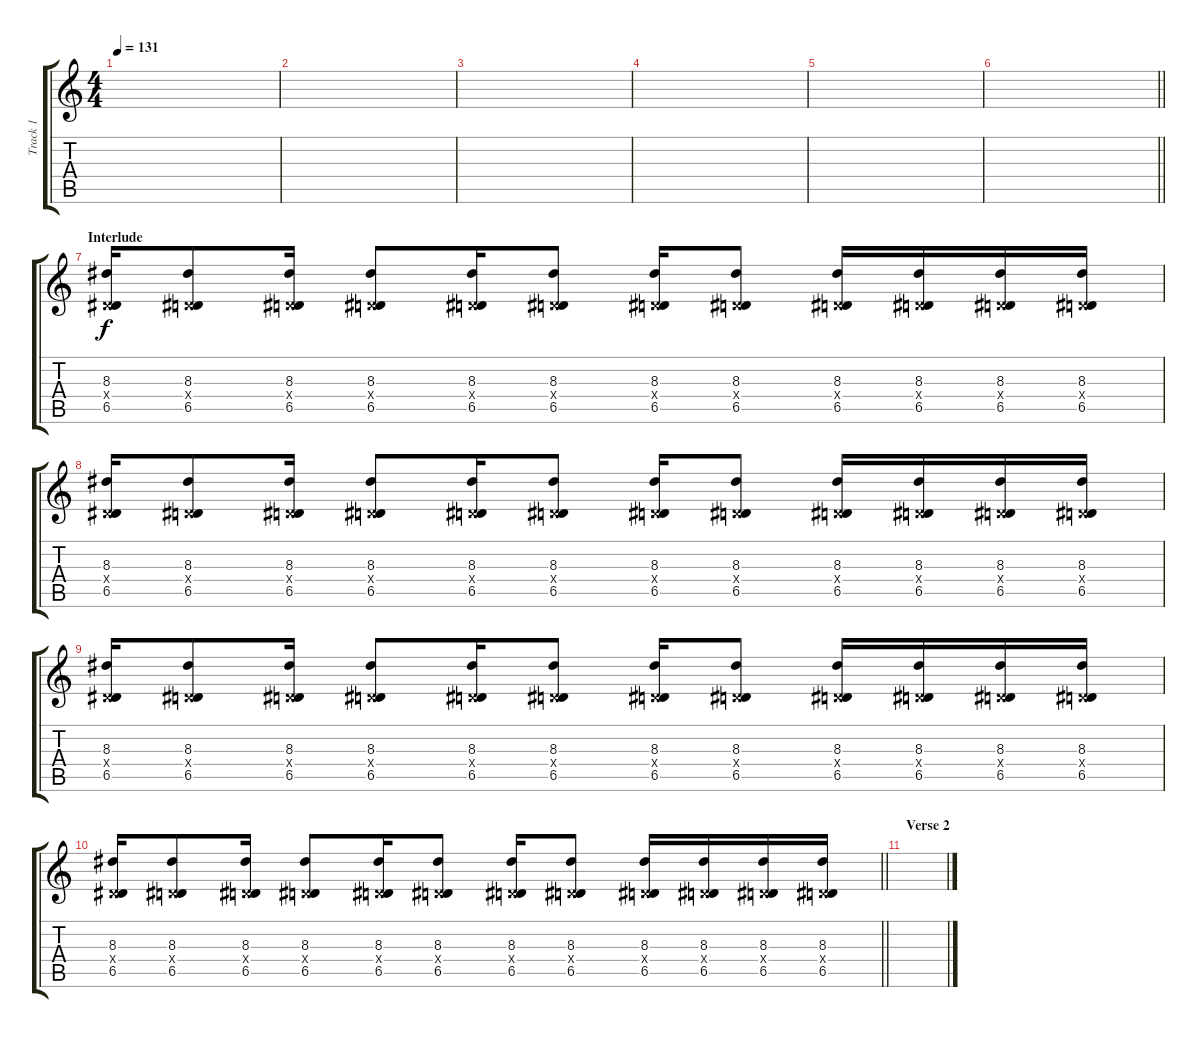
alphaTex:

\track ("Track 1" "Track 1") {instrument overdrivenguitar}
\staff {score tabs}
\tuning (E4 B3 G3 D3 A2 E2) {hide}
\ts (4 4)
\tempo 131
\clef g2
\ks c
|
|
|
|
|
\barLineRight lightlight
|
\section ("" "Interlude")
(8.3 0.4{x} 6.5).16 (8.3 0.4{x} 6.5).8 (8.3 0.4{x} 6.5).16 (8.3 0.4{x} 6.5).8 (8.3 0.4{x} 6.5).16 (8.3 0.4{x} 6.5).8 (8.3 0.4{x} 6.5).16 (8.3 0.4{x} 6.5).8 (8.3 0.4{x} 6.5).16 (8.3 0.4{x} 6.5).16 (8.3 0.4{x} 6.5).16 (8.3 0.4{x} 6.5).16 |
(8.3 0.4{x} 6.5).16 (8.3 0.4{x} 6.5).8 (8.3 0.4{x} 6.5).16 (8.3 0.4{x} 6.5).8 (8.3 0.4{x} 6.5).16 (8.3 0.4{x} 6.5).8 (8.3 0.4{x} 6.5).16 (8.3 0.4{x} 6.5).8 (8.3 0.4{x} 6.5).16 (8.3 0.4{x} 6.5).16 (8.3 0.4{x} 6.5).16 (8.3 0.4{x} 6.5).16 |
(8.3 0.4{x} 6.5).16 (8.3 0.4{x} 6.5).8 (8.3 0.4{x} 6.5).16 (8.3 0.4{x} 6.5).8 (8.3 0.4{x} 6.5).16 (8.3 0.4{x} 6.5).8 (8.3 0.4{x} 6.5).16 (8.3 0.4{x} 6.5).8 (8.3 0.4{x} 6.5).16 (8.3 0.4{x} 6.5).16 (8.3 0.4{x} 6.5).16 (8.3 0.4{x} 6.5).16 |
\barLineRight lightlight
(8.3 0.4{x} 6.5).16 (8.3 0.4{x} 6.5).8 (8.3 0.4{x} 6.5).16 (8.3 0.4{x} 6.5).8 (8.3 0.4{x} 6.5).16 (8.3 0.4{x} 6.5).8 (8.3 0.4{x} 6.5).16 (8.3 0.4{x} 6.5).8 (8.3 0.4{x} 6.5).16 (8.3 0.4{x} 6.5).16 (8.3 0.4{x} 6.5).16 (8.3 0.4{x} 6.5).16 |
\section ("" "Verse 2")
